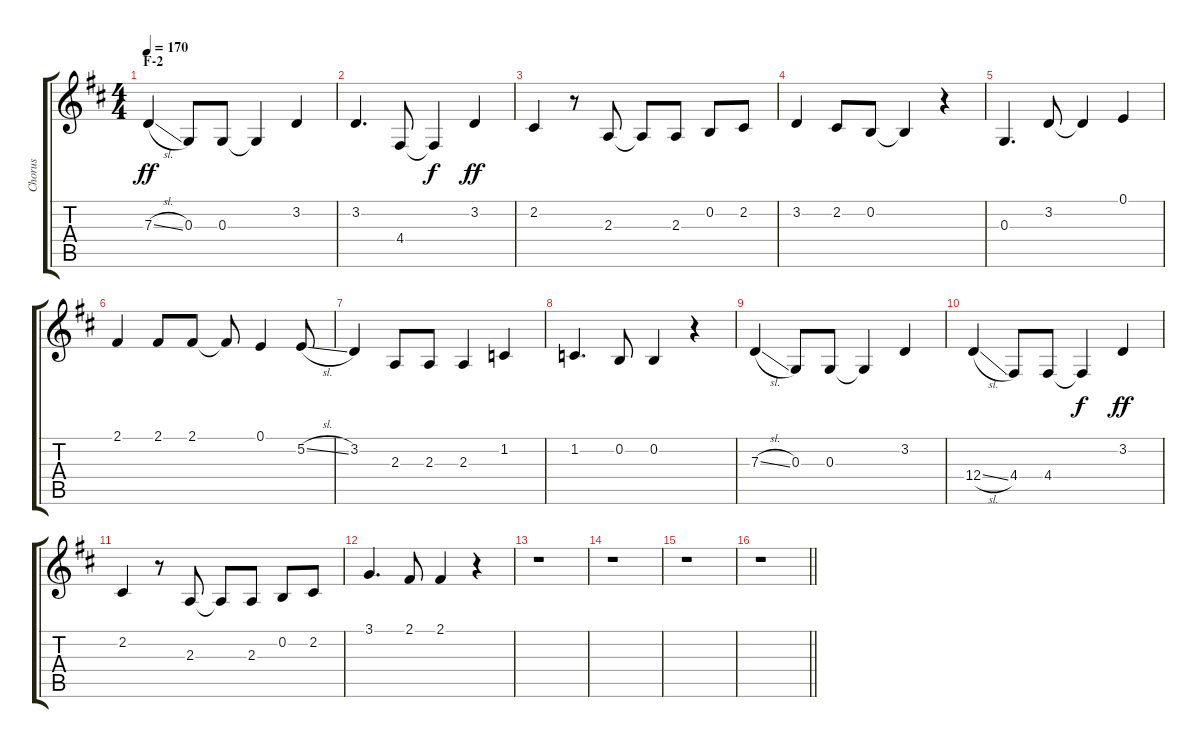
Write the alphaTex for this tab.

\track ("Chorus" "Chorus") {instrument voiceoohs}
\staff {score tabs}
\tuning (E4 B3 G3 D3 A2 E2) {hide}
\ts (4 4)
\section ("" "F-2")
\tempo 170
\clef g2
\ks d
7.3{sl}.4{dy ff} 0.3.8 0.3.8 0.3{t}.4 3.2.4 |
3.2.4{d} 4.4.8 4.4{t}.4{dy f} 3.2.4{dy ff} |
2.2.4 r.8 2.3.8 2.3{t}.8 2.3.8 0.2.8 2.2.8 |
3.2.4 2.2.8 0.2.8 0.2{t}.4 r.4 |
0.3.4{d} 3.2.8 3.2{t}.4 0.1.4 |
2.1.4 2.1.8 2.1.8 2.1{t}.8 0.1.4 5.2{sl}.8 |
3.2.4 2.3.8 2.3.8 2.3.4 1.2.4 |
1.2.4{d} 0.2.8 0.2.4 r.4 |
7.3{sl}.4 0.3.8 0.3.8 0.3{t}.4 3.2.4 |
12.4{sl}.4 4.4.8 4.4.8 4.4{t}.4{dy f} 3.2.4{dy ff} |
2.2.4 r.8 2.3.8 2.3{t}.8 2.3.8 0.2.8 2.2.8 |
3.1.4{d} 2.1.8 2.1.4 r.4 |
r.1 |
r.1 |
r.1 |
\barLineRight lightlight
r.1
